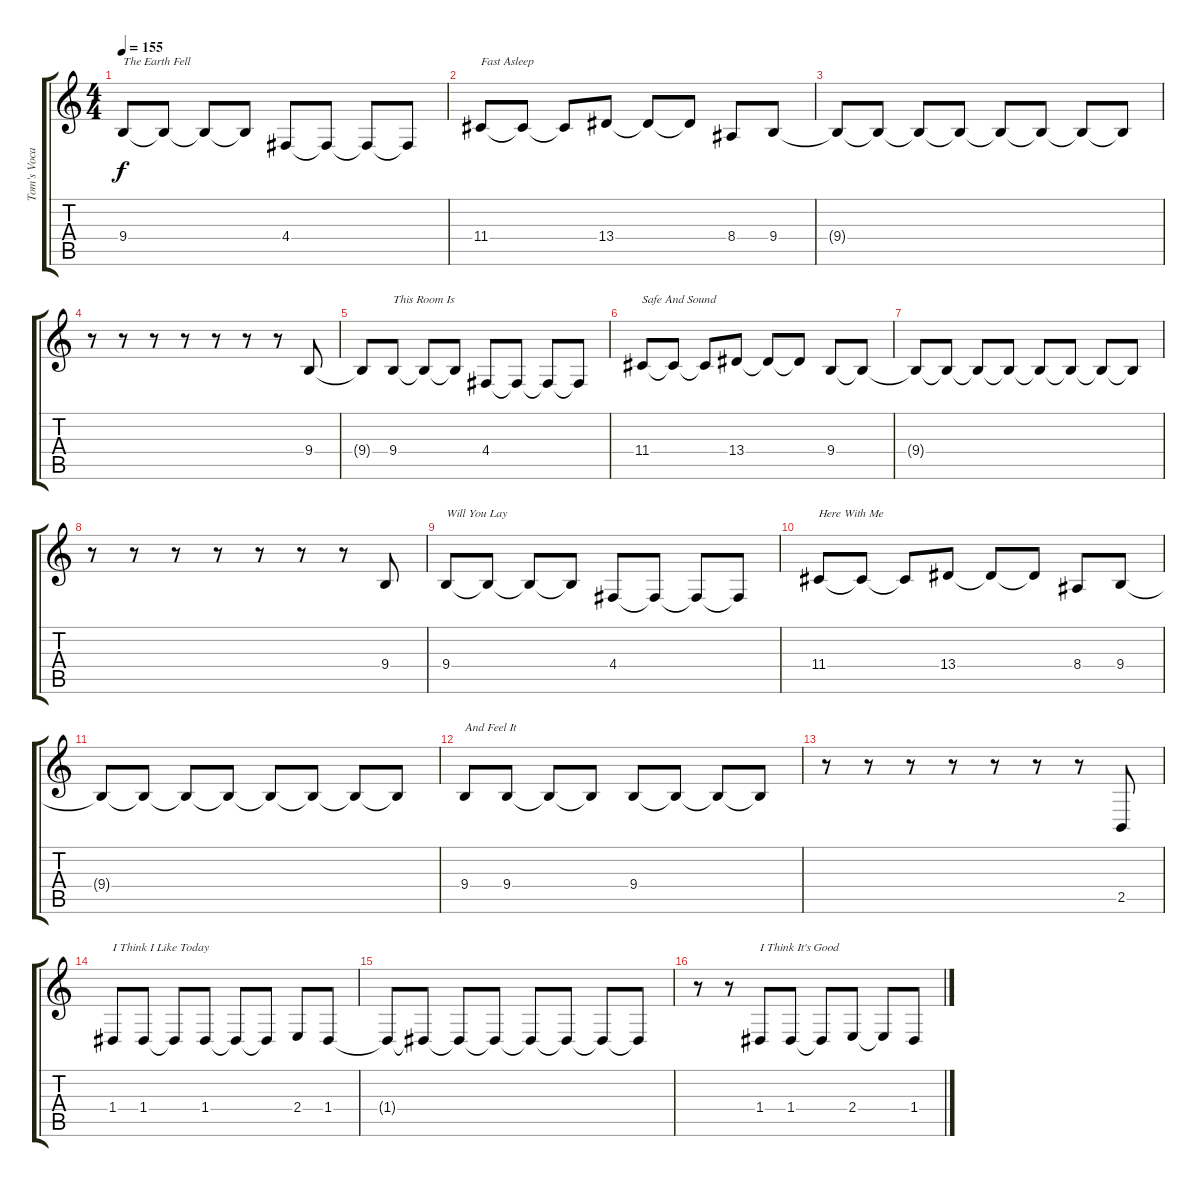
\track ("Tom's Vocals" "Tom's Voca") {instrument clarinet}
\staff {score tabs}
\tuning (E4 B3 G3 D3 A2 E2) {hide}
\ts (4 4)
\tempo 155
\clef g2
\ks c
9.4.8{txt "The Earth Fell" dy f} 9.4{t}.8 9.4{t}.8 9.4{t}.8 4.4.8 4.4{t}.8 4.4{t}.8 4.4{t}.8 |
11.4.8{txt "Fast Asleep"} 11.4{t}.8 11.4{t}.8 13.4.8 13.4{t}.8 13.4{t}.8 8.4.8 9.4.8 |
9.4{t}.8 9.4{t}.8 9.4{t}.8 9.4{t}.8 9.4{t}.8 9.4{t}.8 9.4{t}.8 9.4{t}.8 |
r.8 r.8 r.8 r.8 r.8 r.8 r.8 9.4.8 |
9.4{t}.8 9.4.8{txt "This Room Is"} 9.4{t}.8 9.4{t}.8 4.4.8 4.4{t}.8 4.4{t}.8 4.4{t}.8 |
11.4.8{txt "Safe And Sound"} 11.4{t}.8 11.4{t}.8 13.4.8 13.4{t}.8 13.4{t}.8 9.4.8 9.4{t}.8 |
9.4{t}.8 9.4{t}.8 9.4{t}.8 9.4{t}.8 9.4{t}.8 9.4{t}.8 9.4{t}.8 9.4{t}.8 |
r.8 r.8 r.8 r.8 r.8 r.8 r.8 9.4.8 |
9.4.8{txt "Will You Lay"} 9.4{t}.8 9.4{t}.8 9.4{t}.8 4.4.8 4.4{t}.8 4.4{t}.8 4.4{t}.8 |
11.4.8{txt "Here With Me"} 11.4{t}.8 11.4{t}.8 13.4.8 13.4{t}.8 13.4{t}.8 8.4.8 9.4.8 |
9.4{t}.8 9.4{t}.8 9.4{t}.8 9.4{t}.8 9.4{t}.8 9.4{t}.8 9.4{t}.8 9.4{t}.8 |
9.4.8{txt "And Feel It"} 9.4.8 9.4{t}.8 9.4{t}.8 9.4.8 9.4{t}.8 9.4{t}.8 9.4{t}.8 |
r.8 r.8 r.8 r.8 r.8 r.8 r.8 2.5.8 |
1.4.8{txt "I Think I Like Today"} 1.4.8 1.4{t}.8 1.4.8 1.4{t}.8 1.4{t}.8 2.4.8 1.4.8 |
1.4{t}.8 1.4{t}.8 1.4{t}.8 1.4{t}.8 1.4{t}.8 1.4{t}.8 1.4{t}.8 1.4{t}.8 |
r.8 r.8 1.4.8{txt "I Think It's Good"} 1.4.8 1.4{t}.8 2.4.8 2.4{t}.8 1.4.8
